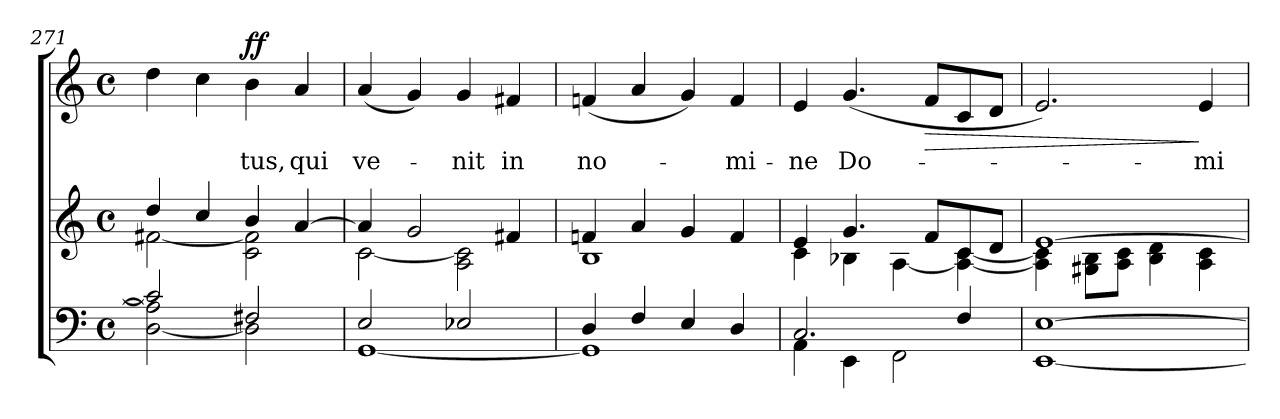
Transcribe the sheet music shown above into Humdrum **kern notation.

**kern	**kern	**kern	**text	**dynam
*part2	*part2	*part1	*part1	*part1
*staff3	*staff2	*staff1	*staff1	*staff1
*clefF4	*clefG2	*clefG2	*	*
*k[]	*k[]	*k[]	*	*
*C:	*C:	*C:	*	*
*M4/4	*M4/4	*M4/4	*	*
*met(c)	*met(c)	*met(c)	*	*
=271	=271	=271	=271	=271
*^	*^	*	*	*
2c/]	[<2D\ 2A\]	4dd/	[<2f#X\	4dd\	.	.
.	.	4cc/	.	4cc\	.	.
!	!	!	!	!	!LO:LY:b	!LO:DY:a
2F#X/	2D\]	4b/	2c\ 2f#\]	4b\	-tus,	ff
!	!	!	!	!	!LO:LY:b	!
.	.	[>4a/	.	4a/	qui	.
=272	=272	=272	=272	=272	=272	=272
!	!	!	!	!	!LO:LY:b	!
2E/	[<1GG	4a/]	[<2c\	(<4a/	ve-	.
.	.	2g/	.	4g/)	.	.
!	!	!	!	!	!LO:LY:b	!
2E-X/	.	.	2A\ 2c\]	4g/	-nit	.
!	!	!	!	!	!LO:LY:b	!
.	.	4f#X/	.	4f#X/	in	.
=273	=273	=273	=273	=273	=273	=273
!	!	!	!	!	!LO:LY:b	!
4D/	1GG]	4fn/	1B	(<4fn/	no-	.
4F/	.	4a/	.	4a/	.	.
4E/	.	4g/	.	4g/)	.	.
!	!	!	!	!	!LO:LY:b	!
4D/	.	4f/	.	4f/	-mi-	.
=274	=274	=274	=274	=274	=274	=274
!	!	!	!	!	!LO:LY:b	!
2.C/	4AA\	4e/	4c\	4e/	-ne	.
!	!	!	!	!	!LO:LY:b	!
.	4EE\	4.g/	4B-X\	(<4.g/	Do-	.
.	2FF\	.	[<4A\	.	.	.
!	!	!	!	!	!	!LO:HP:b
.	.	8f/L	.	8f/L	.	>
4F/	.	8c/	4A\_ [<4c\	8c/	.	.
.	.	8d/J	.	8d/J	.	.
=275	=275	=275	=275	=275	=275	=275
[>1E	[<1EE	[>1e	4A\] 4c\]	2.e/)	.	.
.	.	.	8G#X\ 8B\L	.	.	.
.	.	.	8A\ 8c\J	.	.	.
.	.	.	4B\ 4d\	.	.	.
!	!	!	!	!	!LO:LY:b	!
.	.	.	4A\ 4c\	4e/	-mi-	]
*v	*v	*	*	*	*	*
*	*v	*v	*	*	*
=	=	=	=	=
*-	*-	*-	*-	*-
